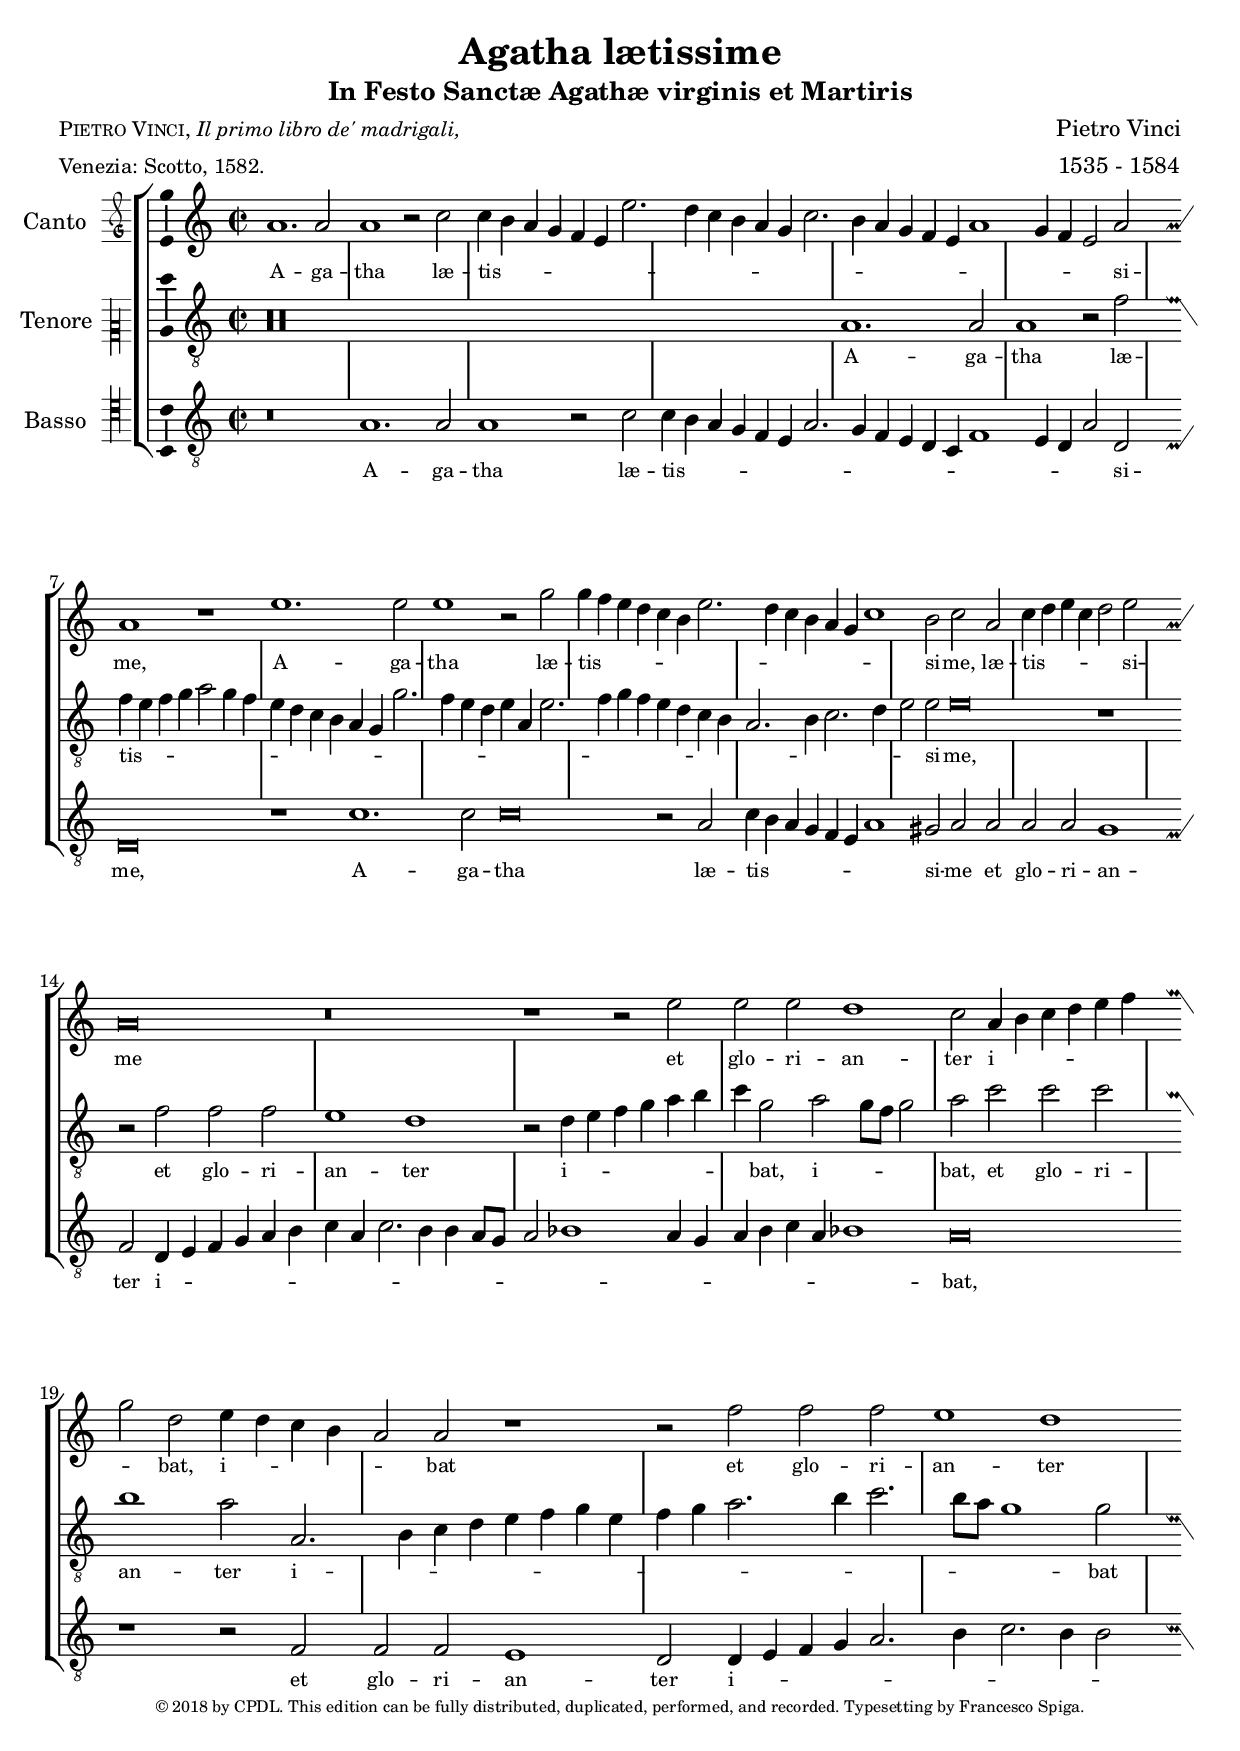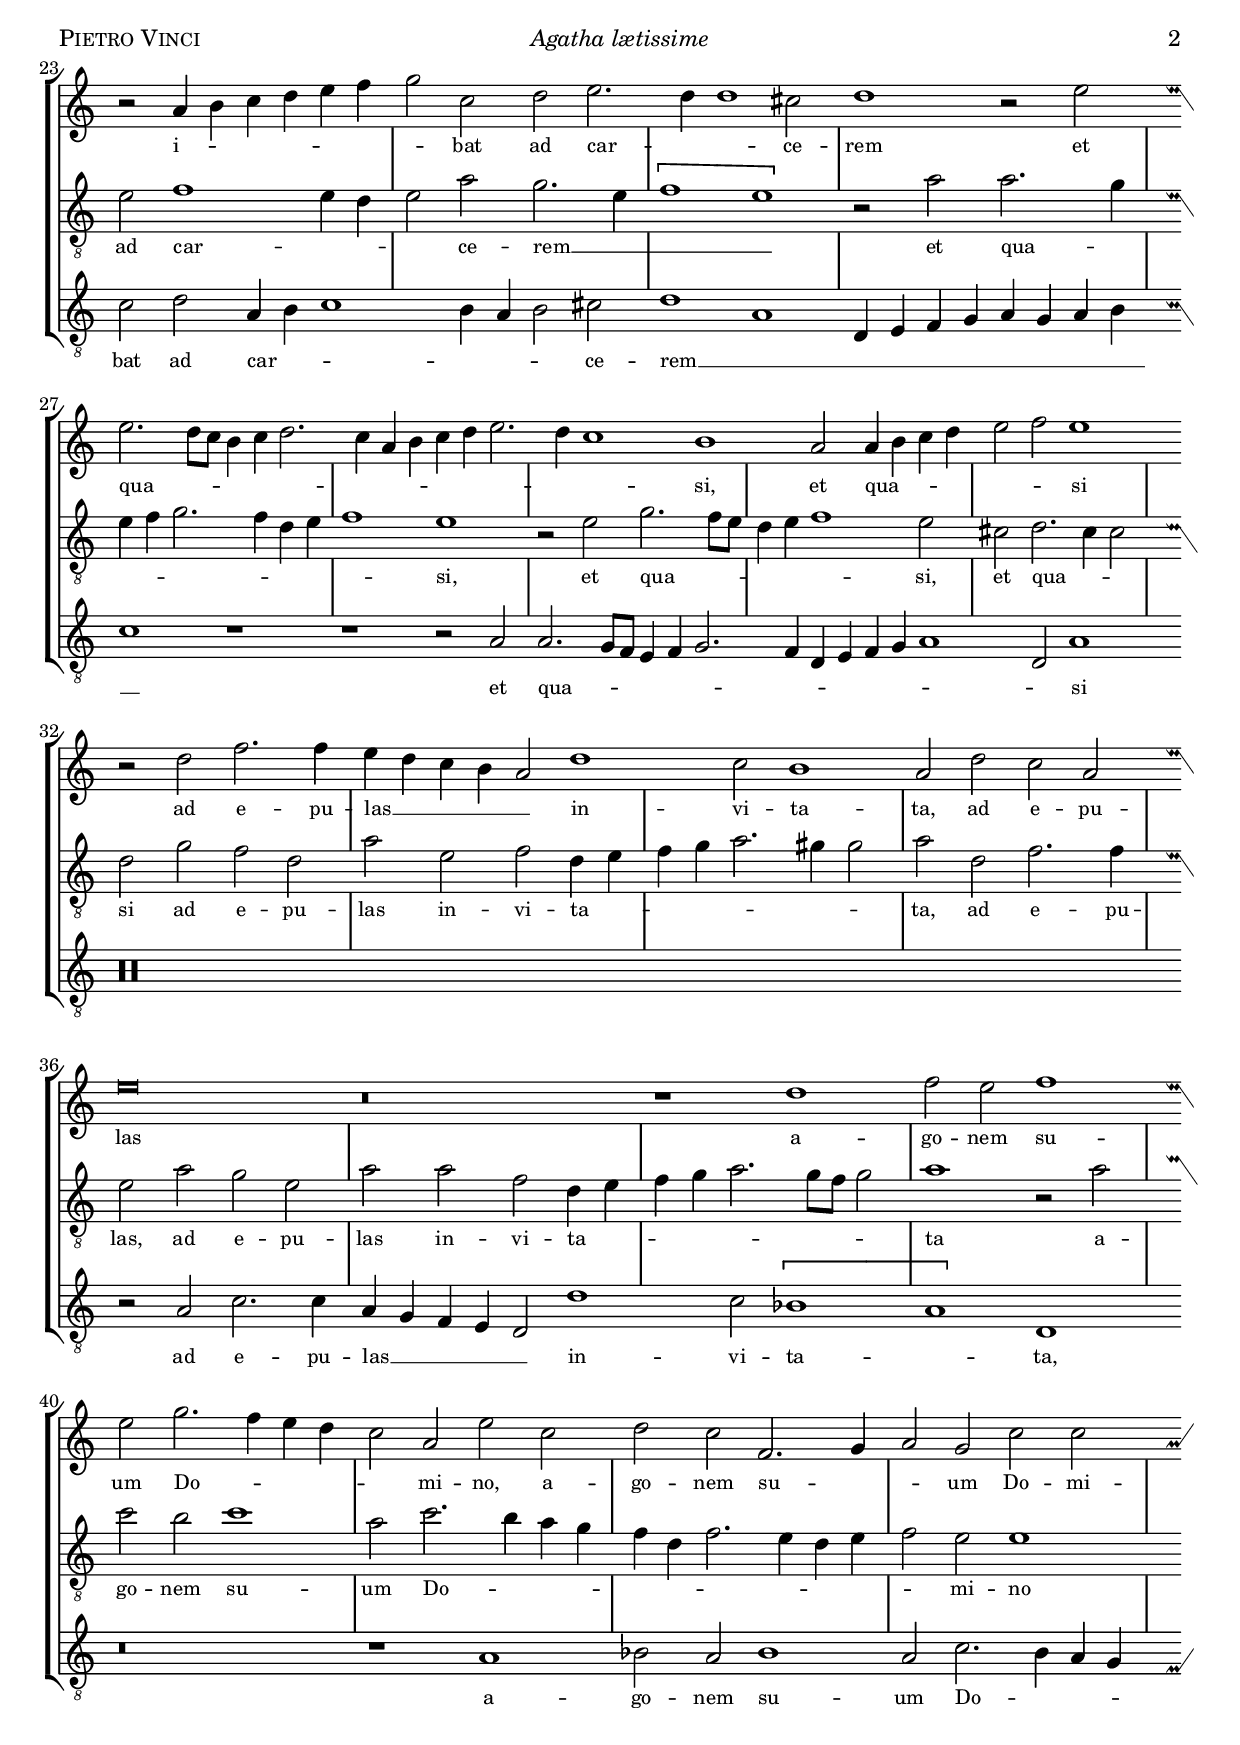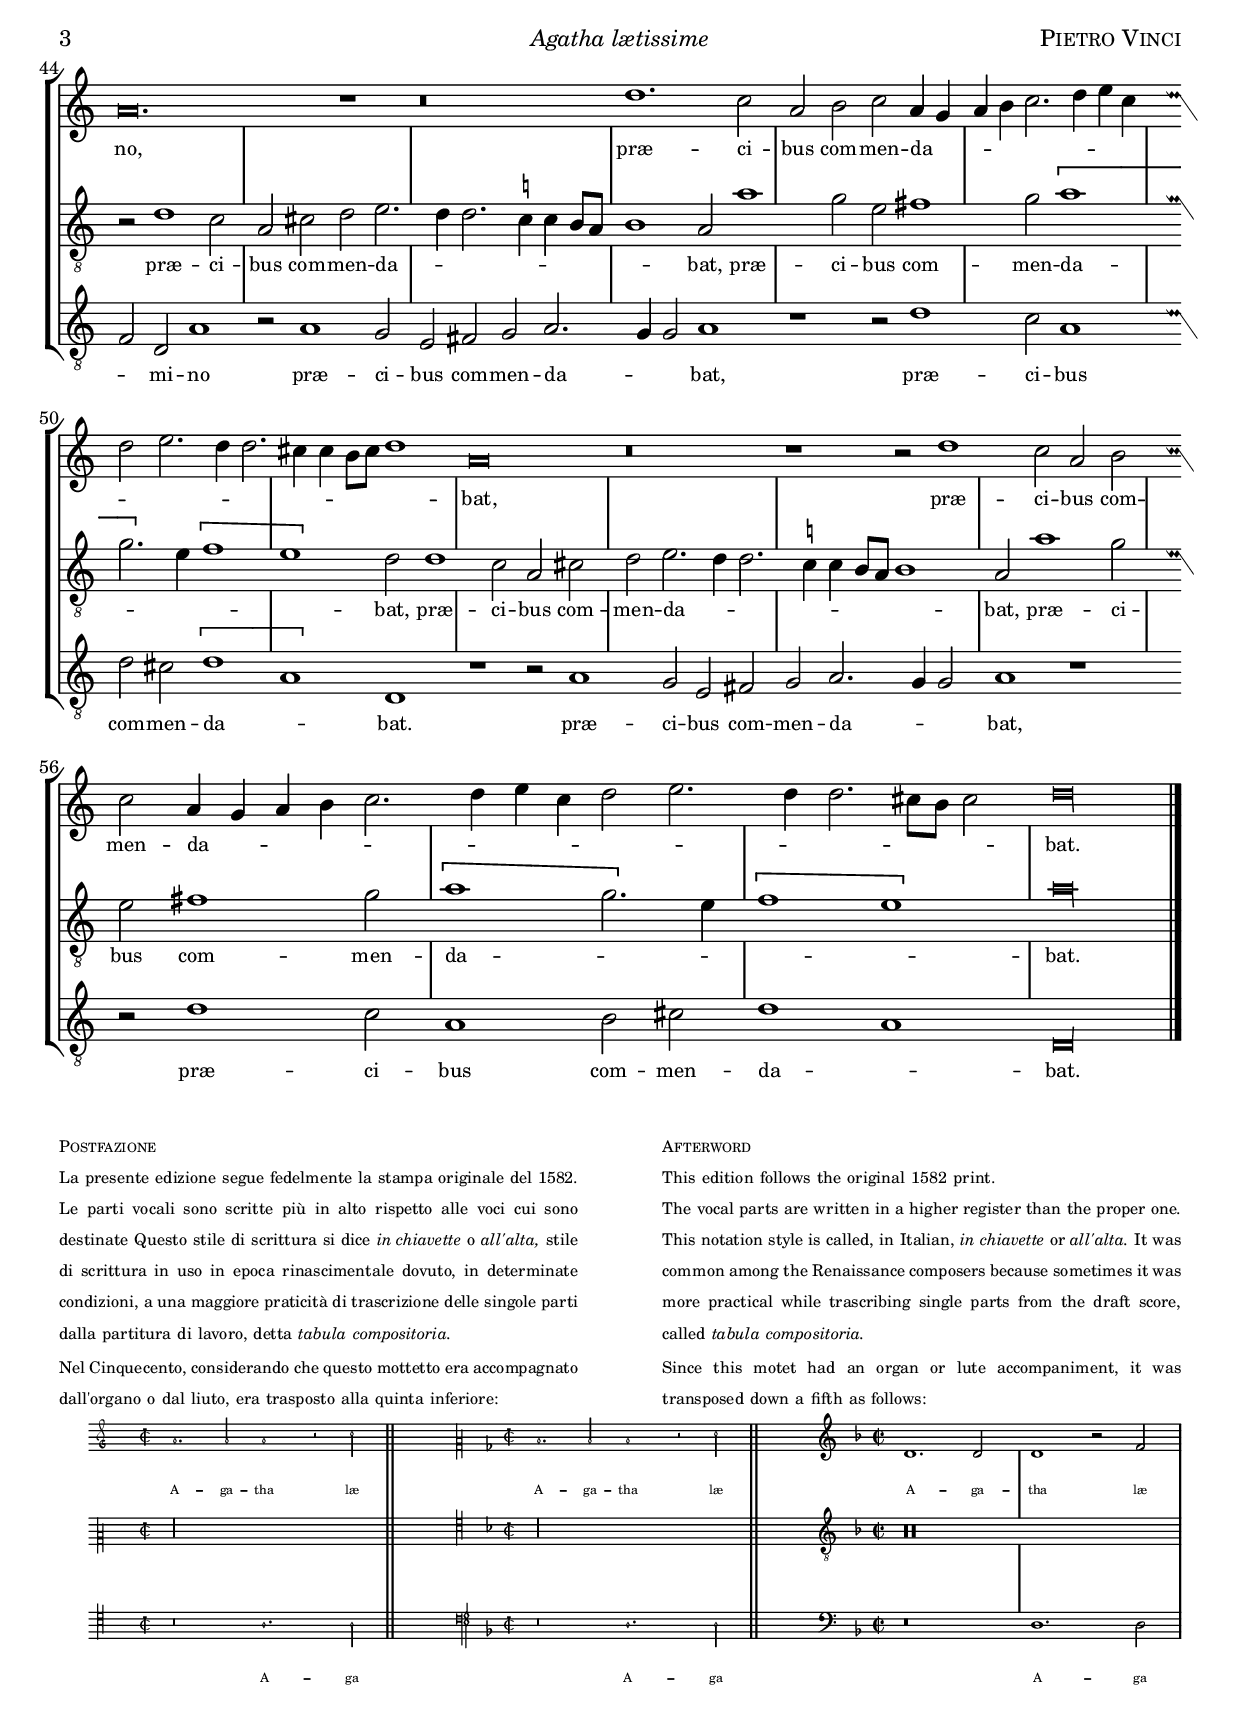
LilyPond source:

\version "2.18.2"


ficta = \once \set suggestAccidentals = ##t

incipit =
#(define-music-function (parser location incipit-music) (ly:music?)
#{
\once \override Staff.InstrumentName.self-alignment-X = #RIGHT
\once \override Staff.InstrumentName.self-alignment-Y = ##f
\once \override Staff.InstrumentName.padding = #0.3
\once \override Staff.InstrumentName.stencil =
#(lambda (grob)
(let* ((instrument-name (ly:grob-property grob 'long-text)))
(set! (ly:grob-property grob 'long-text)
#{ \markup
\score
{
{ \context MensuralStaff \with {
instrumentName = #instrument-name
\remove "Time_signature_engraver"
} $incipit-music
}

\layout { $(ly:grob-layout grob)
line-width = \indent
indent =
% primitive-eval is probably easiest for
% escaping lexical closure and evaluating
% everything respective to (current-module).
#(primitive-eval
'(or (false-if-exception (- indent incipit-width))
(* 0.5 indent)))
ragged-right = ##f
ragged-last = ##f
system-count = #1 }
}
#})
(system-start-text::print grob)))
#}) 

htitle=\markup \italic {"Agatha lætissime"}
hcomposer=\markup { \smallCaps "Pietro Vinci" }
corsivo=\override LyricText.font-shape = #'italic
tondo =\revert Lyrics.LyricText.font-shape

global = {
  
  \override Staff.TimeSignature #'stencil = #ly:text-interface::print
  \override Staff.TimeSignature #'text = \markup {\musicglyph #"timesig.C22" }
  \time 2/1
  \override NoteHead #'style = #'baroque
  \override Staff.BarLine #'transparent = ##t
  
   \repeat unfold 58 { s\breve }
 
   
 s\breve \bar "" s\breve
 
  % the final bar line is not interrupted
  \revert Staff.BarLine #'transparent
  
  
  
  
  \bar "|."  \stopStaff
  
  
  
  
}



%%%%% APPENDIX GLOBAL

globalApp = {
  \set Score.skipBars = ##t

  % incipit
  \once \hide Score.SystemStartBracket
   % Set tight spacing
  \override Score.SpacingSpanner.spacing-increment = #1.0
  \key d \dorian
  \time 2/2
  \once \override Staff.TimeSignature.style = #'mensural
  \override Voice.NoteHead.style = #'mensural
  \override Voice.Rest.style = #'mensural
  \set Staff.printKeyCancellation = ##f
  \cadenzaOn % turn off bar lines
  \skip 1*4
  \once \override Staff.BarLine.transparent = ##f
  \bar "||"
  \skip 1 % need this extra \skip such that clef change comes
            % after bar line
  \bar ""
  
  % incipit2
  \cadenzaOff % turn bar lines on again
  \once \override Staff.Clef.full-size-change = ##t
  \set Staff.forceClef = ##t
  \key g \dorian
  \time 2/2
  \once \override Staff.TimeSignature.style = #'mensural
  \override Voice.NoteHead.style = #'mensural
  \override Voice.Rest.style = #'mensural
  \set Staff.printKeyCancellation = ##f
  \cadenzaOn % turn off bar lines
  \skip 1*4
  \once \override Staff.BarLine.transparent = ##f
  \bar "||"
  \skip 1 % need this extra \skip such that clef change comes
            % after bar line
  \bar ""

  % main
  \cadenzaOff % turn bar lines on again
  \once \override Staff.Clef.full-size-change = ##t
  \set Staff.forceClef = ##t
  \key g \dorian
  \override Staff.TimeSignature #'stencil = #ly:text-interface::print
  \override Staff.TimeSignature #'text = \markup {\musicglyph #"timesig.C22" }
  \time 2/1
  \override Voice.NoteHead.style = #'baroque
  \override Voice.Rest.style = #'default

  % Setting printKeyCancellation back to #t must not
  % occur in the first bar after the incipit.  Dto. for forceClef.
  % Therefore, we need an extra \skip.
  \set Staff.printKeyCancellation = ##f
  \set Staff.forceClef = ##f
  
  \repeat unfold 2 { s\breve  }
 
  
  % let finis bar go through all staves
  \override Staff.BarLine.transparent = ##f
  
   

  % finis bar
  \bar "|" \stopStaff
}

staffSoprano = 
	
	\relative c'' {
		
	\override Score.MetronomeMark #'stencil = ##f
	
	%\set Staff.instrumentName = "Canto "
	\set Staff.midiInstrument = "recorder"
	
	\key d \dorian
	\clef treble
	
\override NoteHead #'style = #'baroque
   
   
a1. a2
a1 r2 c2
c4 b a g f e e'2.
d4 c b a g
c2. b4 a g f e
a1 g4 f
e2 a2 a1 r
e'1. e2
e1 r2 g2
g4 f e d c b e2.
d4 c b a g
c1 b2 c
a c4 d e c 
d2 e
a,\breve
r
r1 r2 e'2
e e d1
c2 a4 b c d e f
g2 d e4 d c b
a2 a r1
r2 f' f f
e1 d
r2 a4 b c d e f
g2 c, d e2. d4
d1 cis2
d1
r2 e e2. d8[ c]
b4 c d2. c4 a b
c d e2. d4
c1 b
a2 a4 b c d
e2 f e1
r2 d2 f2. f4
e d c b a2 d1 
c2 b1
a2 d c a
e'\breve
r\breve
r1
d1 f2 e
f1 e2 g2.
f4 e d c2 a
e'
c d c f,2.
g4 a2 g c c
a\breve. r1
r\breve
d1. c2
a b c a4 g
a b c2. d4
e c d2 e2. d4
d2. cis4 cis b8[ cis] d1
a\breve
r\breve
r1 r2 d1
c2 a b
c2 a4 g a b
c2. d4 e c
d2 e2. d4 d2.
cis8[ b] cis2
d\longa





  
                    
                    
  }
  	
	





staffTenor = 
	
	\relative c' {
		
		%\set Staff.instrumentName = "Tenore"
	\set Staff.midiInstrument = "english horn"
	\key e \phrygian
	\clef "G_8"
	
	r\maxima
	a1. a2
	a1 r2
	f'2 f4 e f g
	a2 g4 f e d
	c b a g g'2.
	f4 e d e a,
	e'2. f4 g f
	e d c b a2.
	b4 c2. d4 e2 e
	e\breve
	r1
	r2 f2 f f
	e1 d
	r2 d4 e f g
	a b c g2
	a2 g8[ f] g2 a
	c2 c c
	b1 a2
	a,2. b4 c d e f
	g e f g a2. b4
	c2. b8[ a]
	g1 g2
	e2 f1 e4 d
	e2 a g2. e4
	\[f1 e\]
	r2 a2 a2. g4
	e f g2. f4 d e
	f1 e
	r2 e2 g2. f8[ e] d4 e
	f1 e2
	cis2 d2. cis4 cis2
	d g f d
	a' e f d4 e
	f g a2. gis4 gis2 
	a2 d,2 f2. f4 e2
	a g e a
	a f d4 e f g
	a2. g8[ f] g2
	a1 r2 a2
	c b c1
	a2 c2. b4 a
	g f d f2. e4 d e f2 e
	e1 r2 d1
	c2 a cis
	d2 e2. d4 d2. \ficta c!4 c4 b8[ a]
	b1 a2
	a'1 g2 e
	fis1 g2 \[a1 
	g2.\]  e4
	\[f1 e\]
	d2 d1 c2
	a cis d e2. d4 d2. \ficta c!4 c b8[ a] b1
	a2 a'1 g2
	e fis1 g2	
	\[a1
	g2.\] e4
	\[f1 e\]
	a\longa
	



 
	
 
  
	}


staffBass = 
	
	\relative c' {
		
	
	\set Staff.midiInstrument = "trombone"
	\set Staff.midiMinimumVolume = #0.4
	\key e \phrygian
	\clef "G_8"
	
	r\breve
	a1. a2
	a1
	r2 c2 c4 b
	a g f e a2.
	g4 f e d c f1
	e4 d a'2 d,
	d\breve
	r1 c'1.
	c2 c\breve
	r2 a2 c4 b
	a g f e a1
	gis2 a2 a
	a a g1
	f2 d4 e f g
	a b c a c2.
	b4 b a8[ g] a2
	bes1 a4 g a b
	c a bes1
	a\breve
	r1 r2 f2
	f f e1
	d2 d4 e f g
	a2. b4 c2. b4 
	b2 c d a4 b c1
	b4 a b2 cis
	d1 a
	d,4 e f g a g a b
	c1 r
	r1 r2 a
	a2. g8[ f] e4 f
	g2. f4 d e f g a1 d,2 a'1
	r\maxima
	r2 a2
	c2. c4 a g f e
	d2 d'1 c2
	\[bes1 a\]
	d,1
	r\breve
	r1 a'
	bes2 a bes1
	a2 c2. b4 a g
	f2 d a'1
	r2 a1 g2
	e fis g a2.
	g4 g2 a1
	r1 r2 d1
	c2 a1
	d2 cis \[d1
	a\] d,
	r1 r2 a'1
	g2 e fis
	g a2. g4 g2
	a1 r1 
	r2 d1 c2
	a1 b2 cis
	d1 a
	d,\longa


  
	}





testoa = \lyricmode { 
  
  
  A -- ga  -- tha læ -- tis -- _ _ _ _ _ _ _ _ _ _ _ _ _ _ _ _ _ _ _ _ _ si --  me,
  A -- ga  -- tha læ -- tis -- _ _ _ _ _ _ _ _ _ _ _ _ si -- me,
  læ -- tis -- _ _ _ _ si -- me et glo -- ri -- an -- ter
  i -- _ _ _ _ _ _ bat, i -- _ _ _ _ bat et glo -- ri -- an -- ter i -- _ _ _ _ _ _ bat
  ad car -- _ _ ce -- rem et qua -- _ _ _ _ _ _ _ _ _ _ _ _ _  si, et
  qua -- _ _ _ _ _ si ad e -- pu -- las __ _ _ _ _ in -- vi -- ta -- ta,
  ad e -- pu -- las   a -- go -- nem su -- um Do -- _ _ _ _ mi -- no,
  a -- go -- nem su -- _ _ um Do --  mi -- no,
  præ -- ci -- bus com -- men -- da -- _ _ _ _ _ _ _ _ _ _ _ _ _ _ _ _ bat,
  præ -- ci -- bus com -- men -- da -- _ _ _ _ _ _ _ _ _ _ _ _ _ _ bat.
  

    
}



testob = \lyricmode { 
    
 A -- ga  -- tha læ -- tis --  _ _ _ _ _ _ _ _ _ _ _ _ _ _ _ _ _ _ _ _ _ _ _ _ _ _ _ _ _ _ _ si -- me,
  et glo -- ri -- an -- ter
  i -- _ _ _ _ _ _ bat, i -- _ _ _ bat,
  et glo -- ri -- an -- ter 
  i -- _ _ _ _ _ _ _ _ _ _ _ _ _ _ _ bat
  ad car -- _ _ _ ce -- rem __ _ _ _ et qua -- _ _ _ _ _ _ _ _ si, et
  qua -- _ _ _ _ _ si, et qua -- _ _ si ad e -- pu -- las 
  in -- vi -- ta -- _ _ _ _ _ _ ta,
  ad e -- pu -- las, ad e -- pu -- las in -- vi -- ta -- _ _ _ _ _ _ _ ta
  a -- go -- nem su -- um Do -- _ _ _ _ _ _ _ _ _ _ mi -- no
  præ -- ci -- bus com -- men -- da -- _ _ _ _ _ _ _ bat,
  præ -- ci -- bus com -- men -- da -- _ _ _ _ bat,
  præ -- ci -- bus com -- men -- da -- _ _ _ _ _ _ _ bat,
  præ -- ci -- bus com -- men -- da -- _ _ _ _ bat.
 


 
  
}




testoc = \lyricmode {
  

 

  A -- ga  -- tha læ -- tis -- _ _ _ _ _ _ _ _ _ _ _ _ _ _ _ si -- me,
  A -- ga  -- tha læ -- tis -- _ _ _ _ _ _ si -- me
  et glo -- ri -- an -- ter
  i -- _ _ _ _ _ _ _ _ _ _ _ _ _ _ _ _ _ _ _ _ _ bat,
  et glo -- ri -- an -- ter  
  i -- _ _ _ _ _ _ _ _ bat ad car -- _ _ _ _ _ ce -- rem __ _ _ _ _ _ _ _ _ _ _
  et qua -- _ _ _ _ _ _ _ _ _ _ _ _ si
  ad e -- pu -- las __ _ _ _ _ in -- vi -- ta -- _ ta,
  a -- go -- nem su -- um Do -- _ _ _ _ mi -- no
  præ -- ci -- bus com -- men -- da -- _ _ bat,
  præ -- ci -- bus com -- men -- da -- _ bat.
  præ -- ci -- bus com -- men -- da -- _ _ bat,
  præ -- ci -- bus com -- men -- da -- _ bat.

    
}

%%%%%%%% APPENDIX NOTES AND LYRICS

cantusPost = {
  \relative c'' {
    

    % incipit
    \clef "petrucci-g"
     a1. a2
     a1 r2 c2 \skip 1
     
    % incipit2
    \clef "petrucci-c2" \transpose d g, { \relative c'' {
     a1. a2
     a1 r2 c2 \skip 1 }
    }
    % main 
    \transpose d g, { \relative c'' {
    \clef "treble"
     \override NoteHead.style = #'baroque
  
     a1. a2
     a1 r2 c2
    
    } }
  }
}

cantusEx = \lyricmode {
 A -- ga  -- tha læ A -- ga  -- tha læ A -- ga  -- tha læ
				
}

tenorPost = {
  \relative c' {
    

    % incipit
    \clef "petrucci-c2"
    r\maxima*1/2 \skip 1
    
    % incipit2
    \clef "petrucci-c4" \transpose a e { \relative c {
    r\maxima*1/2 \skip 1 } }

    % main
    \transpose a e { \relative c' {
    \clef "G_8"
     
   
    r\maxima*1/2
    
    }}

  }
}



bassusPost = {
  \relative c' {
  

    % incipit
    \clef "petrucci-c4"
    

    r\breve
    a1. a2
     \skip 1
     
    % incipit
    \clef "petrucci-f"
    \transpose d g, { \relative c' {

    r\breve 
    a1. a2
    
     \skip 1 }}

  \transpose d g, { \relative c' {
    \clef bass
    
     \override NoteHead.style = #'baroque
   
     r\breve
     a1. a2
   
  }}
  }
}

bassusEx = \lyricmode {
 A -- ga A -- ga A -- ga
  
}



incipitcantus=\new MensuralVoice = "incipitcantus" <<
s1
{ \relative c'' {
\clef "petrucci-g"
\key a \minor
s1
  }
}
>>



incipittenor=\new MensuralVoice = "incipittenor" <<
s1

{ \relative c' {
\clef "petrucci-c2"
\key a \minor
s1

  }
}
>>

incipitbassus=\new MensuralVoice = "incipitbassus" <<
s1

{ \relative c' {
\clef "petrucci-c4"
\key a \minor
s1

  }
}
>>



\book {

\paper{
	evenHeaderMarkup=\markup  \fill-line { \hcomposer \htitle \fromproperty #'page:page-number-string   }
	oddHeaderMarkup= \markup  \fill-line { \on-the-fly #not-first-page \fromproperty #'page:page-number-string \on-the-fly #not-first-page \htitle \on-the-fly #not-first-page \hcomposer   }
	
  }

	
\header {
	title = "Agatha lætissime"
	subtitle = "In Festo Sanctæ Agathæ virginis et Martiris"
	composer = \markup \center-column { "Pietro Vinci" "1535 - 1584" }
	poet = \markup \left-column \small { \line {\smallCaps{Pietro Vinci,}\italic "Il primo libro de' madrigali,"  } \line {Venezia: Scotto, 1582. } }
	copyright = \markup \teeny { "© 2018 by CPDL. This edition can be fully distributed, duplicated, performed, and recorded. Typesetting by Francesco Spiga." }
	
}


\score { 
  
<<
	\new StaffGroup = choirStaff 	<<
	  
		  \new Voice = "cantus" <<
		          \global
		           \set Staff.instrumentName =  #"Canto  "
		           \incipit \incipitcantus
		           \staffSoprano
		            >>
		               
		           \new Lyrics \lyricsto "cantus" { \testoa } 
		          
		        
		   
		        
		           
		  
		   \new Voice = "tenor" <<
		          \global
		           \set Staff.instrumentName =  #"Tenore "
		           \incipit \incipittenor
		           \staffTenor
		            >>
		               
		           \new Lyrics \lyricsto "tenor" {\testob }
		          
		           
		           
		    \new Voice = "bass" <<
		          \global
		           \set Staff.instrumentName =  #"Basso  "
		           \incipit \incipitbassus
		           \staffBass
		            >>
		               
		           \new Lyrics \lyricsto "bass" {\testoc }
		         
		          
		
		  
	>>
         >>
         
          \layout {    ragged-last=##f
               ragged-right = ##f
  	  indent = 1.5\cm
  	  incipit-width = 0.5\cm
  	  
  	  
  	  \context {
         \Score
         
       
         
         
       }
 \context {
      \Staff
      \consists Custos_engraver
      \override Custos #'style = #'mensural
   
    
    }
    
    \context {
    \Voice
    \consists "Ambitus_engraver"
    
    \consists "Horizontal_bracket_engraver"
  }
    
    \context {
      \Lyrics
      % **** Prevents lyrics from running too close together
      \override LyricSpace #'minimum-distance = #0.6
      % **** Makes the text of lyrics a little smaller
      \override LyricText #'font-size = #-1
      % **** Moves lines of lyrics closer together
      \override VerticalAxisGroup #'minimum-Y-extent = #'(-1 . 1)
    }
  }
}


\score { << \new Staff \transpose d g, \staffSoprano
             \new Staff \transpose d g, \staffTenor
             \new Staff \transpose d g, \staffBass >>
	
	\midi { \context {
      \Score
      tempoWholesPerMinute = #(ly:make-moment 48 1)
    }
	}

	
}


 

\markup \teeny {  \vspace #1
	
	\fill-line {
		
	\column  {
		 %\override #'(line-width . 50)
		
		\line { \smallCaps { "Postfazione" } }
		\override #'(line-width . 50)
		 \justify {
			La presente edizione segue fedelmente la stampa originale 
			del 1582.}
		 
		 \override #'(line-width . 50)
		 \justify {
		   
		        Le parti vocali sono scritte più in alto rispetto alle voci cui sono destinate
			Questo stile di scrittura si dice \italic
			"in chiavette" o \italic "all'alta," stile di scrittura in uso in epoca
			rinascimentale dovuto, in determinate condizioni, a una maggiore
			praticità di trascrizione delle singole parti dalla partitura
			di lavoro, detta\italic{ tabula compositoria.}
		        
		 }
		 \hspace #0	
	          \override #'(line-width . 50)
		 \justify {
		  
		  
		       Nel Cinquecento, considerando che questo mottetto era accompagnato
		       dall'organo o dal liuto, era trasposto alla quinta inferiore:
		 }
		 
		 
		
		
		
		
	}
	
	\column  {
		 \override #'(line-width . 50)
		\line { \smallCaps { "Afterword" } }
		\override #'(line-width . 50)
		\justify {
		This edition follows the original 1582 print.
		}
		
				
		\override #'(line-width . 50)
		\justify {	
			
			The vocal parts are 
			written in a higher register than the proper one. This notation style is called, in
		        Italian, \italic "in chiavette" or \italic "all'alta." It was common
		        among the Renaissance composers because sometimes it was more practical 
		        while trascribing single parts from the draft score, called\italic{
		        tabula compositoria.}
		}
		\hspace #0
		\override #'(line-width . 50)
		\justify { 
		        
		        Since this motet had an organ or lute accompaniment, it
		        was transposed down a fifth as follows:
			
		
		}
		
		
	}
		
	}
	
	
}

\score {
  \new StaffGroup = choirStaff \with {
    fontSize = #-4 \override StaffSymbol #'staff-space = #(magstep -4)
  }  <<
    \new Voice =
      "discantusNotes" << \globalApp \cantusPost >>
    \new Lyrics =
      "discantusLyrics" \lyricsto discantusNotes { \cantusEx }
    \new Voice =
      "tenorNotes" << \globalApp \tenorPost >>
   
    \new Voice =
      "bassusNotes" << \globalApp \bassusPost >>
    \new Lyrics =
      "bassusLyrics" \lyricsto bassusNotes { \bassusEx }
   
  >>
  
  \layout {  indent = 0.5\cm
              ragged-last = ##f
              
    \context {
      \Score

      % no bars in staves
      \hide BarLine
      
      % incipit should not start with a start delimiter
      \remove "System_start_delimiter_engraver"
    }
    
    \context {
      \Staff
      \consists Custos_engraver
      \override Custos #'style = #'mensural
      \consists "Horizontal_bracket_engraver"

    
    }
    
    \context {
      \Voice

      % no slurs
      \hide Slur

      % The command below can be commented out in
      % short scores, but especially for large scores you
      % will typically yield better line breaking and improve
      % overall spacing if you do not comment the command out.

      \remove "Forbid_line_break_engraver"
    }
    \context {
      \Lyrics
      % **** Prevents lyrics from running too close together
      \override LyricSpace #'minimum-distance = #0.6
      % **** Makes the text of lyrics a little smaller
      \override LyricText #'font-size = #-1
      % **** Moves lines of lyrics closer together
      \override VerticalAxisGroup #'minimum-Y-extent = #'(-1 . 1)
    }
  }
}


}